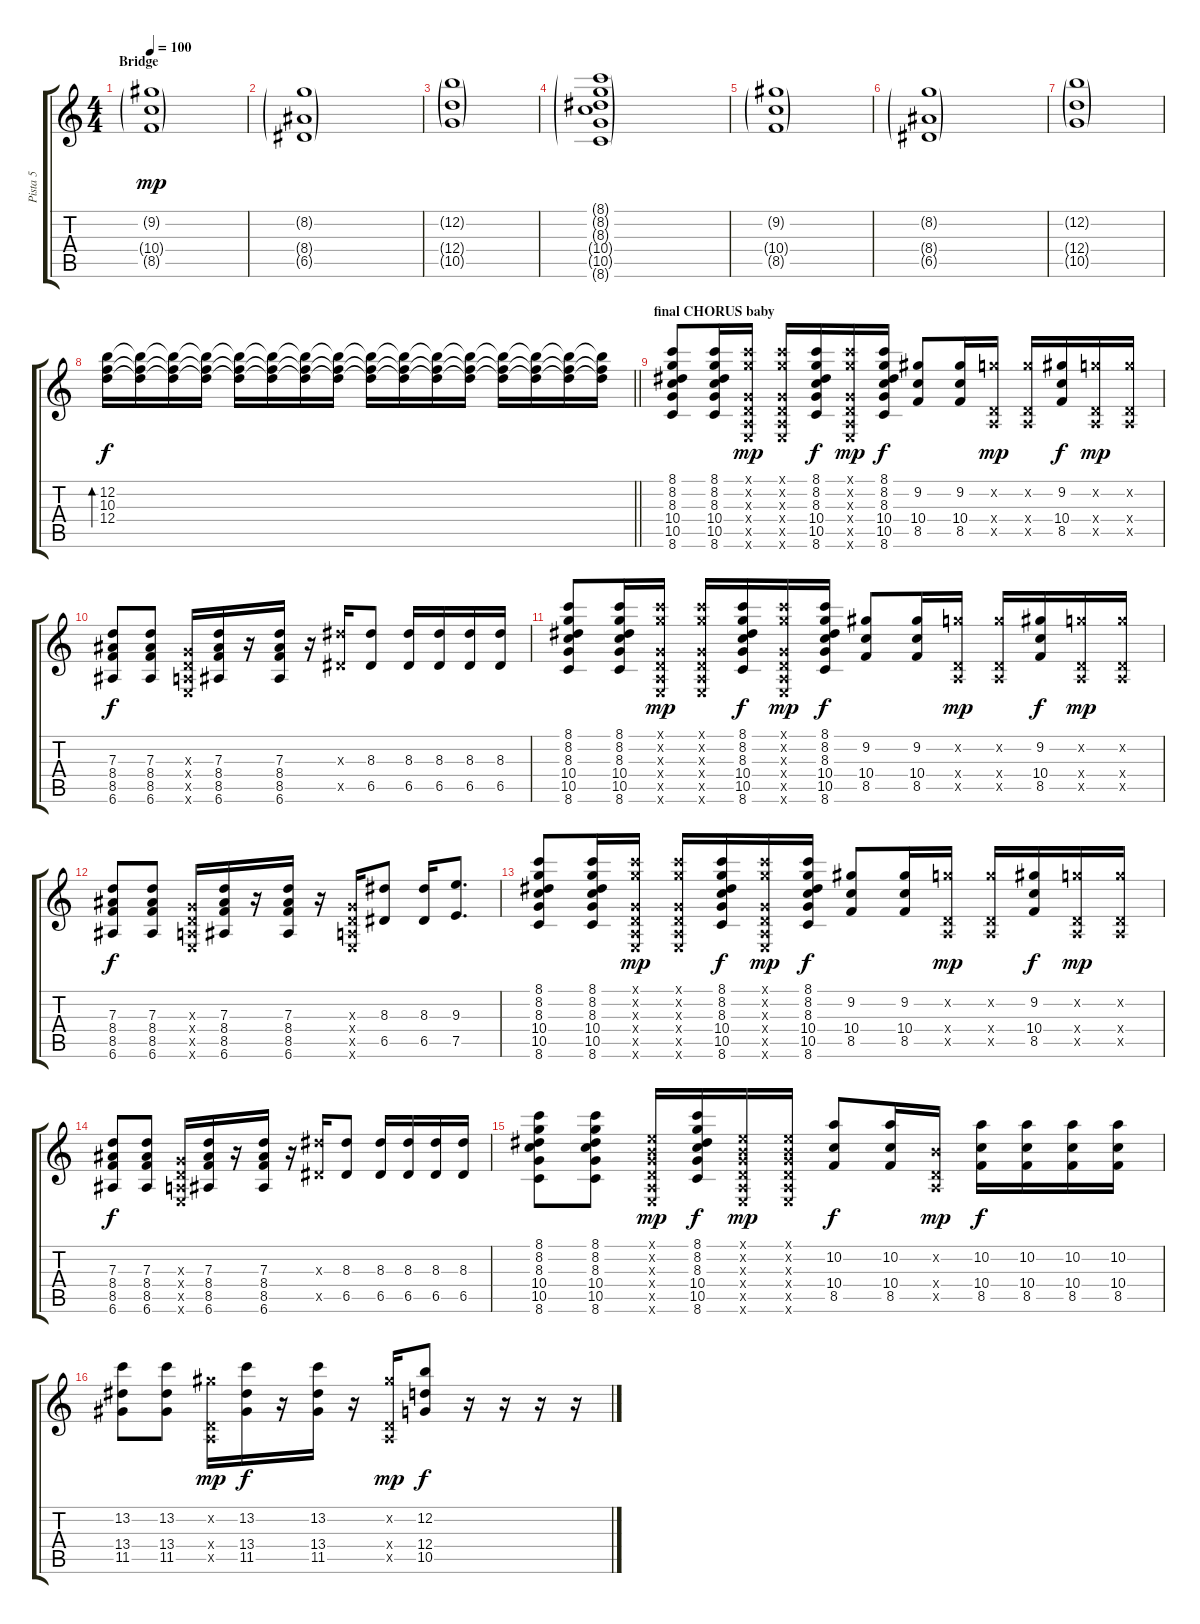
\track ("Pista 5" "Pista 5") {instrument distortionguitar}
\staff {score tabs}
\tuning (E4 B3 G3 D3 A2 E2) {hide}
\ts (4 4)
\section ("" "Bridge")
\tempo 100
\clef g2
\ks c
(9.2{g} 10.4{g} 8.5{g}).1{dy mp} |
(8.2{g} 8.4{g} 6.5{g}).1 |
(12.2{g} 12.4{g} 10.5{g}).1 |
(8.1{g} 8.2{g} 8.3{g} 10.4{g} 10.5{g} 8.6{g}).1 |
(9.2{g} 10.4{g} 8.5{g}).1 |
(8.2{g} 8.4{g} 6.5{g}).1 |
(12.2{g} 12.4{g} 10.5{g}).1 |
\barLineRight lightlight
(12.2 10.3 12.4).16{bd 240 dy f volume 13} (12.2{t} 10.3{t} 12.4{t}).16 (12.2{t} 10.3{t} 12.4{t}).16 (12.2{t} 10.3{t} 12.4{t}).16 (12.2{t} 10.3{t} 12.4{t}).16 (12.2{t} 10.3{t} 12.4{t}).16 (12.2{t} 10.3{t} 12.4{t}).16 (12.2{t} 10.3{t} 12.4{t}).16 (12.2{t} 10.3{t} 12.4{t}).16 (12.2{t} 10.3{t} 12.4{t}).16 (12.2{t} 10.3{t} 12.4{t}).16 (12.2{t} 10.3{t} 12.4{t}).16 (12.2{t} 10.3{t} 12.4{t}).16{volume 7} (12.2{t} 10.3{t} 12.4{t}).16 (12.2{t} 10.3{t} 12.4{t}).16 (12.2{t} 10.3{t} 12.4{t}).16 |
\section ("" "final CHORUS baby")
(8.1 8.2 8.3 10.4 10.5 8.6).8{volume 10 instrument distortionguitar} (8.1 8.2 8.3 10.4 10.5 8.6).16 (8.1{x} 8.2{x} 0.3{x} 0.4{x} 0.5{x} 0.6{x}).16{dy mp} (8.1{x} 8.2{x} 0.3{x} 0.4{x} 0.5{x} 0.6{x}).16 (8.1 8.2 8.3 10.4 10.5 8.6).16{dy f} (8.1{x} 8.2{x} 0.3{x} 0.4{x} 0.5{x} 0.6{x}).16{dy mp} (8.1 8.2 8.3 10.4 10.5 8.6).16{dy f} (9.2 10.4 8.5).8 (9.2 10.4 8.5).16 (8.2{x} 0.4{x} 0.5{x}).16{dy mp} (8.2{x} 0.4{x} 0.5{x}).16 (9.2 10.4 8.5).16{dy f} (8.2{x} 0.4{x} 0.5{x}).16{dy mp} (8.2{x} 0.4{x} 0.5{x}).16 |
(7.3 8.4 8.5 6.6).8{dy f} (7.3 8.4 8.5 6.6).8 (0.3{x} 0.4{x} 0.5{x} 0.6{x}).16 (7.3 8.4 8.5 6.6).16 r.16 (7.3 8.4 8.5 6.6).16 r.16 (8.3{x} 6.5{x}).16 (8.3 6.5).8 (8.3 6.5).16 (8.3 6.5).16 (8.3 6.5).16 (8.3 6.5).16 |
(8.1 8.2 8.3 10.4 10.5 8.6).8 (8.1 8.2 8.3 10.4 10.5 8.6).16 (8.1{x} 8.2{x} 0.3{x} 0.4{x} 0.5{x} 0.6{x}).16{dy mp} (8.1{x} 8.2{x} 0.3{x} 0.4{x} 0.5{x} 0.6{x}).16 (8.1 8.2 8.3 10.4 10.5 8.6).16{dy f} (8.1{x} 8.2{x} 0.3{x} 0.4{x} 0.5{x} 0.6{x}).16{dy mp} (8.1 8.2 8.3 10.4 10.5 8.6).16{dy f} (9.2 10.4 8.5).8 (9.2 10.4 8.5).16 (8.2{x} 0.4{x} 0.5{x}).16{dy mp} (8.2{x} 0.4{x} 0.5{x}).16 (9.2 10.4 8.5).16{dy f} (8.2{x} 0.4{x} 0.5{x}).16{dy mp} (8.2{x} 0.4{x} 0.5{x}).16 |
(7.3 8.4 8.5 6.6).8{dy f} (7.3 8.4 8.5 6.6).8 (0.3{x} 0.4{x} 0.5{x} 0.6{x}).16 (7.3 8.4 8.5 6.6).16 r.16 (7.3 8.4 8.5 6.6).16 r.16 (0.3{x} 0.4{x} 0.5{x} 0.6{x}).16 (8.3 6.5).8 (8.3 6.5).16 (9.3 7.5).8{d} |
(8.1 8.2 8.3 10.4 10.5 8.6).8 (8.1 8.2 8.3 10.4 10.5 8.6).16 (8.1{x} 8.2{x} 0.3{x} 0.4{x} 0.5{x} 0.6{x}).16{dy mp} (8.1{x} 8.2{x} 0.3{x} 0.4{x} 0.5{x} 0.6{x}).16 (8.1 8.2 8.3 10.4 10.5 8.6).16{dy f} (8.1{x} 8.2{x} 0.3{x} 0.4{x} 0.5{x} 0.6{x}).16{dy mp} (8.1 8.2 8.3 10.4 10.5 8.6).16{dy f} (9.2 10.4 8.5).8 (9.2 10.4 8.5).16 (8.2{x} 0.4{x} 0.5{x}).16{dy mp} (8.2{x} 0.4{x} 0.5{x}).16 (9.2 10.4 8.5).16{dy f} (8.2{x} 0.4{x} 0.5{x}).16{dy mp} (8.2{x} 0.4{x} 0.5{x}).16 |
(7.3 8.4 8.5 6.6).8{dy f} (7.3 8.4 8.5 6.6).8 (0.3{x} 0.4{x} 0.5{x} 0.6{x}).16 (7.3 8.4 8.5 6.6).16 r.16 (7.3 8.4 8.5 6.6).16 r.16 (8.3{x} 6.5{x}).16 (8.3 6.5).8 (8.3 6.5).16 (8.3 6.5).16 (8.3 6.5).16 (8.3 6.5).16 |
(8.1 8.2 8.3 10.4 10.5 8.6).8 (8.1 8.2 8.3 10.4 10.5 8.6).8 (0.1{x} 0.2{x} 0.3{x} 0.4{x} 0.5{x} 0.6{x}).16{dy mp} (8.1 8.2 8.3 10.4 10.5 8.6).16{dy f} (0.1{x} 0.2{x} 0.3{x} 0.4{x} 0.5{x} 0.6{x}).16{dy mp} (0.1{x} 0.2{x} 0.3{x} 0.4{x} 0.5{x} 0.6{x}).16 (10.2 10.4 8.5).8{dy f} (10.2 10.4 8.5).16 (0.2{x} 0.4{x} 0.5{x}).16{dy mp} (10.2 10.4 8.5).16{dy f} (10.2 10.4 8.5).16 (10.2 10.4 8.5).16 (10.2 10.4 8.5).16 |
(13.2 13.4 11.5).8 (13.2 13.4 11.5).8 (9.2{x} 0.4{x} 0.5{x}).16{dy mp} (13.2 13.4 11.5).16{dy f} r.16 (13.2 13.4 11.5).16 r.16 (9.2{x} 0.4{x} 0.5{x}).16{dy mp} (12.2 12.4 10.5).8{dy f} r.16 r.16 r.16 r.16
